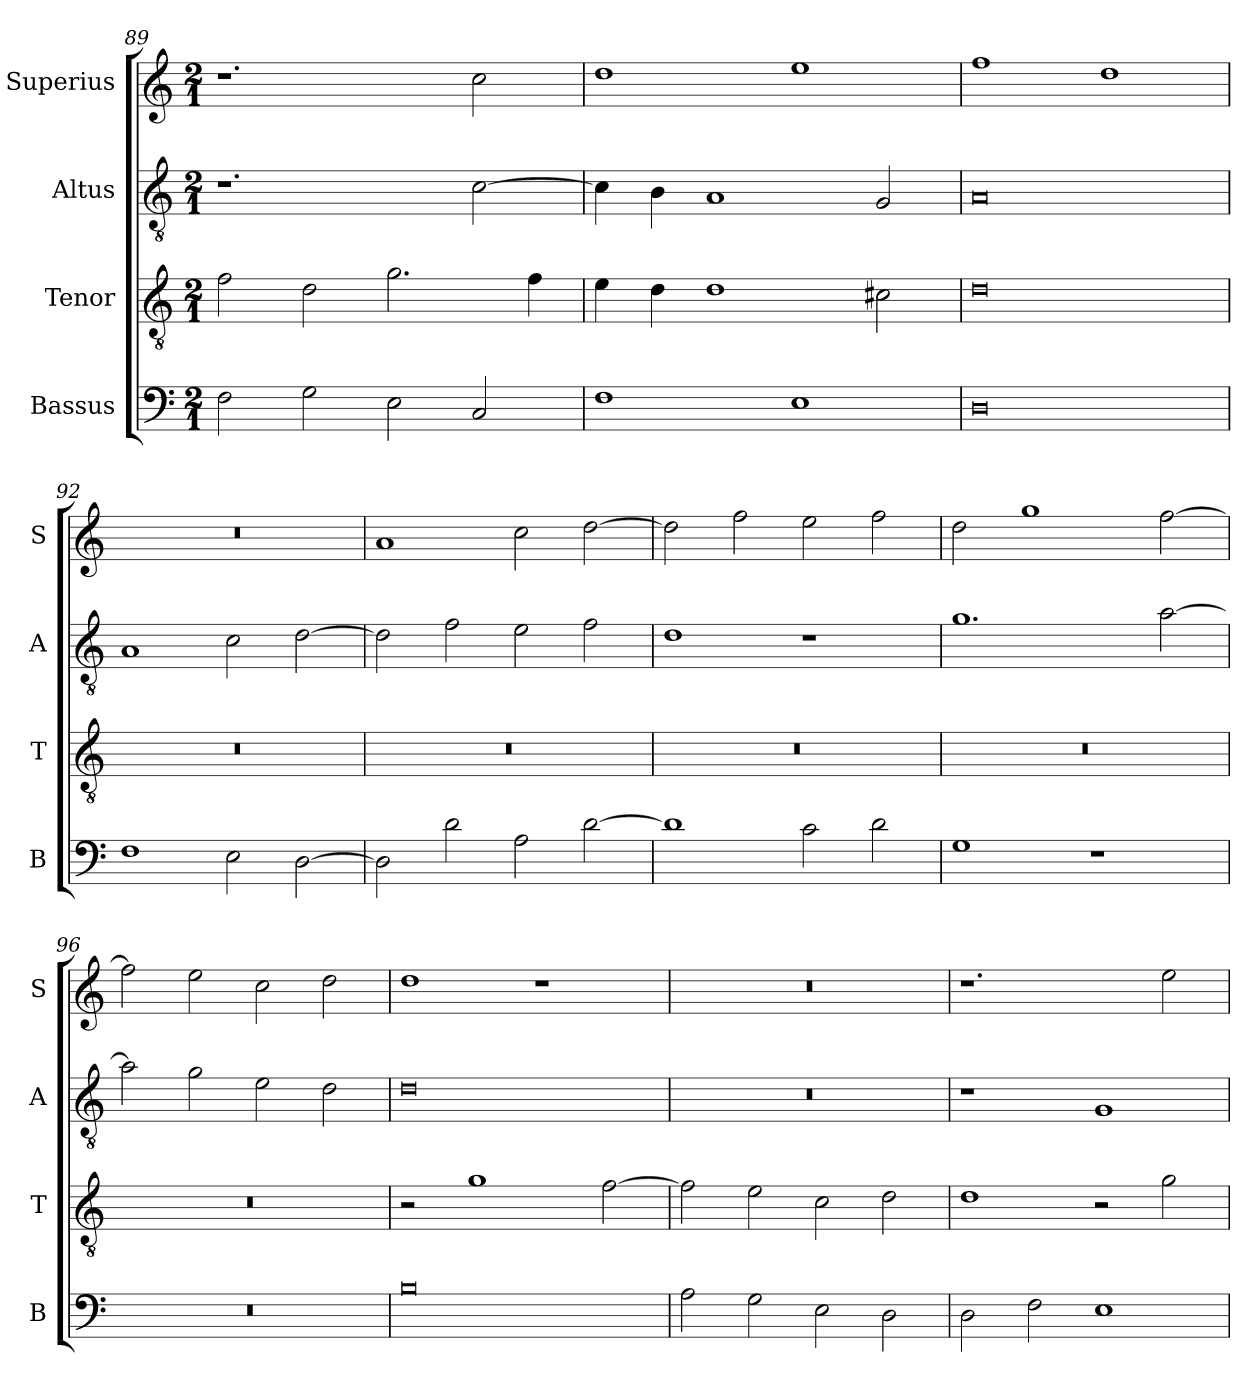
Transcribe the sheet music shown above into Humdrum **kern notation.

**kern	**kern	**kern	**kern
*part4	*part3	*part2	*part1
*staff4	*staff3	*staff2	*staff1
*I"Bassus	*I"Tenor	*I"Altus	*I"Superius
*I'B	*I'T	*I'A	*I'S
*clefF4	*clefGv2	*clefGv2	*clefG2
*k[]	*k[]	*k[]	*k[]
*M2/1	*M2/1	*M2/1	*M2/1
=89	=89	=89	=89
2F\	2f\	1.r	1.r
2G\	2d\	.	.
2E\	2.g\	.	.
2C/	.	[2c\	2cc\
.	4f\	.	.
=90	=90	=90	=90
1F	4e\	4c\]	1dd
.	4d\	4B\	.
.	1d	1A	.
1E	.	.	1ee
.	2c#X\	2G/	.
=91	=91	=91	=91
0D	0d	0A	1ff
.	.	.	1dd
=92	=92	=92	=92
1F	0r	1A	0r
2E\	.	2c\	.
[2D\	.	[2d\	.
=93	=93	=93	=93
2D\]	0r	2d\]	1a
2d\	.	2f\	.
2A\	.	2e\	2cc\
[2d\	.	2f\	[2dd\
=94	=94	=94	=94
1d]	0r	1d	2dd\]
.	.	.	2ff\
2c\	.	1r	2ee\
2d\	.	.	2ff\
=95	=95	=95	=95
1G	0r	1.g	2dd\
.	.	.	1gg
1r	.	.	.
.	.	[2a\	[2ff\
=96	=96	=96	=96
0r	0r	2a\]	2ff\]
.	.	2g\	2ee\
.	.	2e\	2cc\
.	.	2d\	2dd\
=97	=97	=97	=97
0B	2r	0d	1dd
.	1g	.	.
.	.	.	1r
.	[2f\	.	.
=98	=98	=98	=98
2A\	2f\]	0r	0r
2G\	2e\	.	.
2E\	2c\	.	.
2D\	2d\	.	.
=99	=99	=99	=99
2D\	1d	1r	1.r
2F\	.	.	.
1E	2r	1G	.
.	2g\	.	2ee\
=	=	=	=
*-	*-	*-	*-
